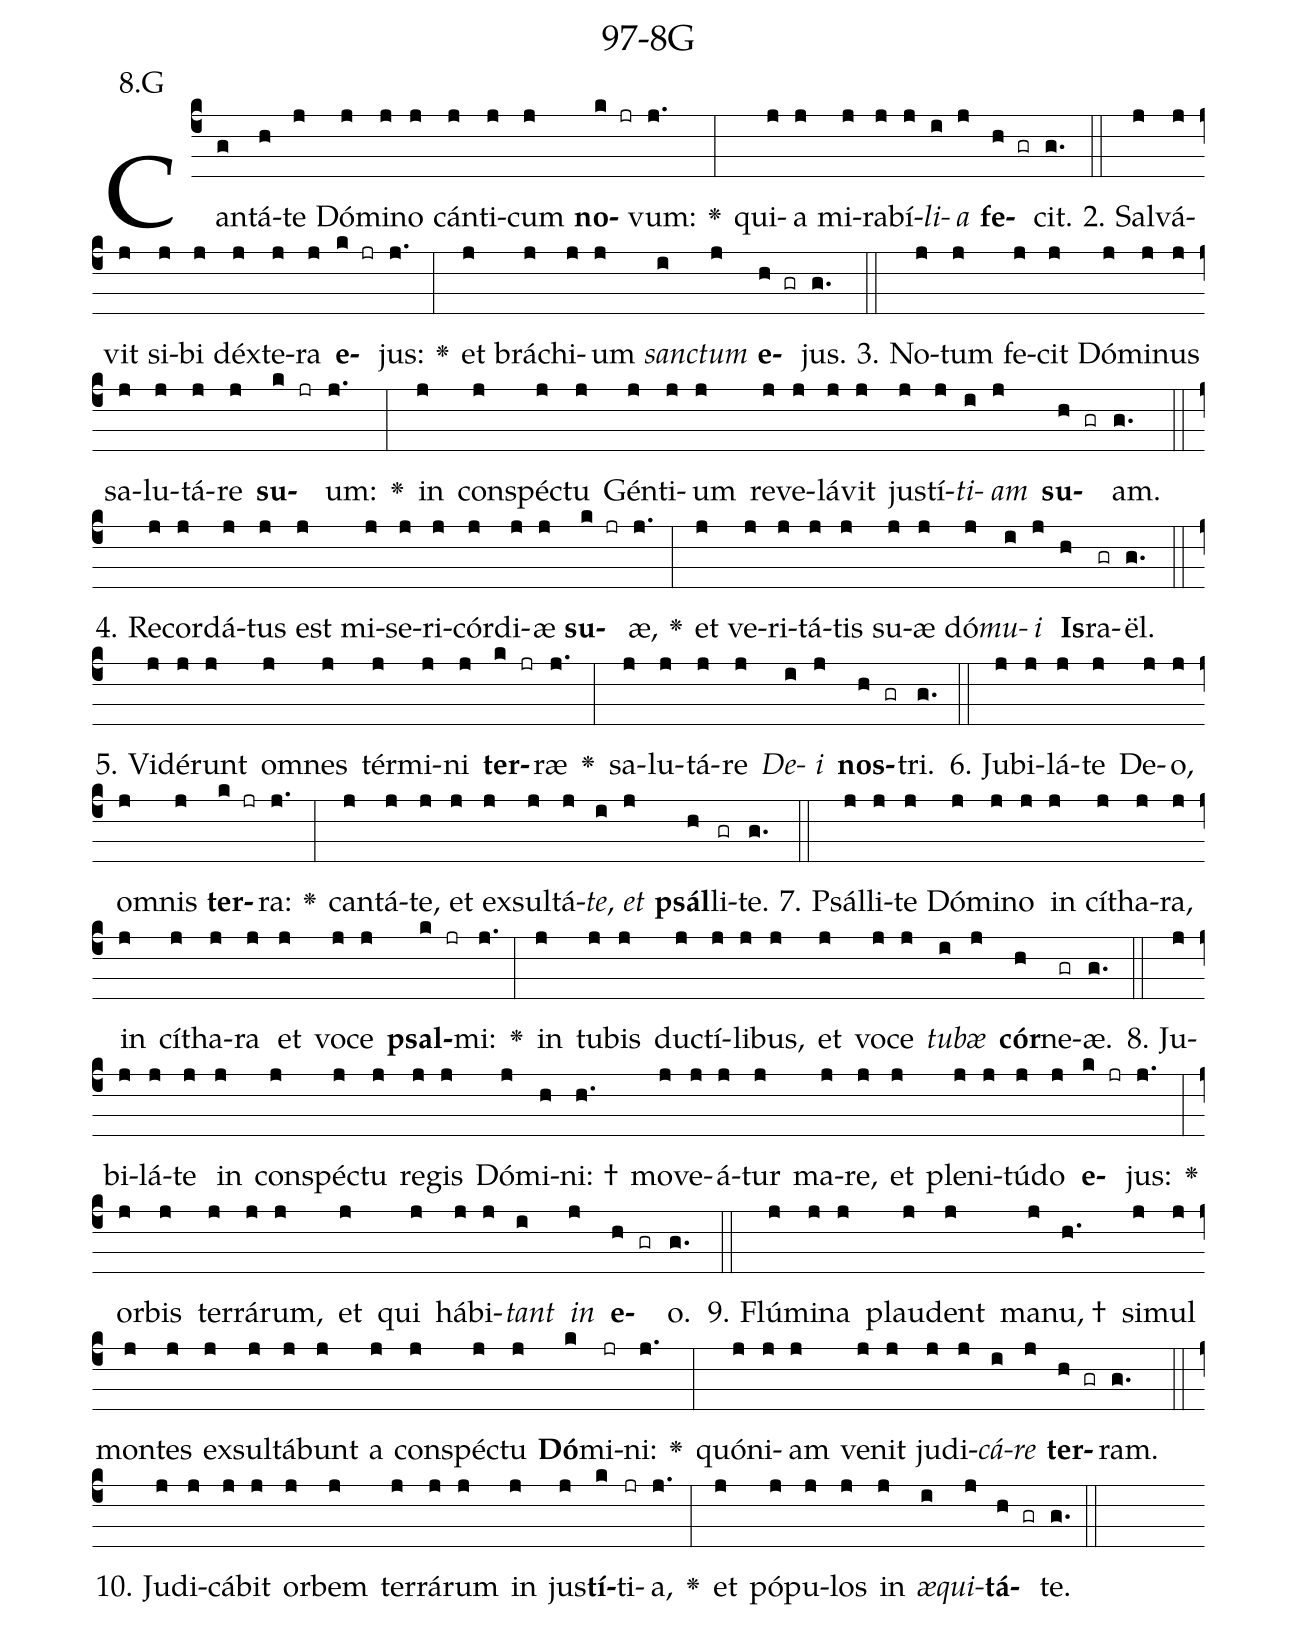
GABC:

name: 97-8G;
annotation: 8.G;
%%
(c4)Can(g)tá(h)te(j) Dó(j)mi(j)no(j) cán(j)ti(j)cum(j) <b>no</b>(k jr)vum:(j.) <v>\greheightstar</v>(:) qui(j)a(j) mi(j)ra(j)bí(j)<i>li</i>(i)<i>a</i>(j) <b>fe</b>(h gr)cit.(g.) (::)
2. Sal(j)vá(j)vit(j) si(j)bi(j) déx(j)te(j)ra(j) <b>e</b>(k jr)jus:(j.) <v>\greheightstar</v>(:) et(j) brá(j)chi(j)um(j) <i>sanc</i>(i)<i>tum</i>(j) <b>e</b>(h gr)jus.(g.) (::)
3. No(j)tum(j) fe(j)cit(j) Dó(j)mi(j)nus(j) sa(j)lu(j)tá(j)re(j) <b>su</b>(k jr)um:(j.) <v>\greheightstar</v>(:) in(j) con(j)spéc(j)tu(j) Gén(j)ti(j)um(j) re(j)ve(j)lá(j)vit(j) jus(j)tí(j)<i>ti</i>(i)<i>am</i>(j) <b>su</b>(h gr)am.(g.) (::)
4. Re(j)cor(j)dá(j)tus(j) est(j) mi(j)se(j)ri(j)cór(j)di(j)æ(j) <b>su</b>(k jr)æ,(j.) <v>\greheightstar</v>(:) et(j) ve(j)ri(j)tá(j)tis(j) su(j)æ(j) dó(j)<i>mu</i>(i)<i>i</i>(j) <b>Is</b>(h)ra(gr)ël.(g.) (::)
5. Vi(j)dé(j)runt(j) om(j)nes(j) tér(j)mi(j)ni(j) <b>ter</b>(k jr)ræ(j.) <v>\greheightstar</v>(:) sa(j)lu(j)tá(j)re(j) <i>De</i>(i)<i>i</i>(j) <b>nos</b>(h gr)tri.(g.) (::)
6. Ju(j)bi(j)lá(j)te(j) De(j)o,(j) om(j)nis(j) <b>ter</b>(k jr)ra:(j.) <v>\greheightstar</v>(:) can(j)tá(j)te,(j) et(j) ex(j)sul(j)tá(j)<i>te</i>,(i) <i>et</i>(j) <b>psál</b>(h)li(gr)te.(g.) (::)
7. Psál(j)li(j)te(j) Dó(j)mi(j)no(j) in(j) cí(j)tha(j)ra,(j) in(j) cí(j)tha(j)ra(j) et(j) vo(j)ce(j) <b>psal</b>(k jr)mi:(j.) <v>\greheightstar</v>(:) in(j) tu(j)bis(j) duc(j)tí(j)li(j)bus,(j) et(j) vo(j)ce(j) <i>tu</i>(i)<i>bæ</i>(j) <b>cór</b>(h)ne(gr)æ.(g.) (::)
8. Ju(j)bi(j)lá(j)te(j) in(j) con(j)spéc(j)tu(j) re(j)gis(j) Dó(j)mi(h)ni: †(h.) mo(j)ve(j)á(j)tur(j) ma(j)re,(j) et(j) ple(j)ni(j)tú(j)do(j) <b>e</b>(k jr)jus:(j.) <v>\greheightstar</v>(:) or(j)bis(j) ter(j)rá(j)rum,(j) et(j) qui(j) há(j)bi(j)<i>tant</i>(i) <i>in</i>(j) <b>e</b>(h gr)o.(g.) (::)
9. Flú(j)mi(j)na(j) plau(j)dent(j) ma(j)nu, †(h.) si(j)mul(j) mon(j)tes(j) ex(j)sul(j)tá(j)bunt(j) a(j) con(j)spéc(j)tu(j) <b>Dó</b>(k)mi(jr)ni:(j.) <v>\greheightstar</v>(:) quón(j)i(j)am(j) ve(j)nit(j) ju(j)di(j)<i>cá</i>(i)<i>re</i>(j) <b>ter</b>(h gr)ram.(g.) (::)
10. Ju(j)di(j)cá(j)bit(j) or(j)bem(j) ter(j)rá(j)rum(j) in(j) jus(j)<b>tí</b>(k)ti(jr)a,(j.) <v>\greheightstar</v>(:) et(j) pó(j)pu(j)los(j) in(j) <i>æ</i>(i)<i>qui</i>(j)<b>tá</b>(h gr)te.(g.) (::)
